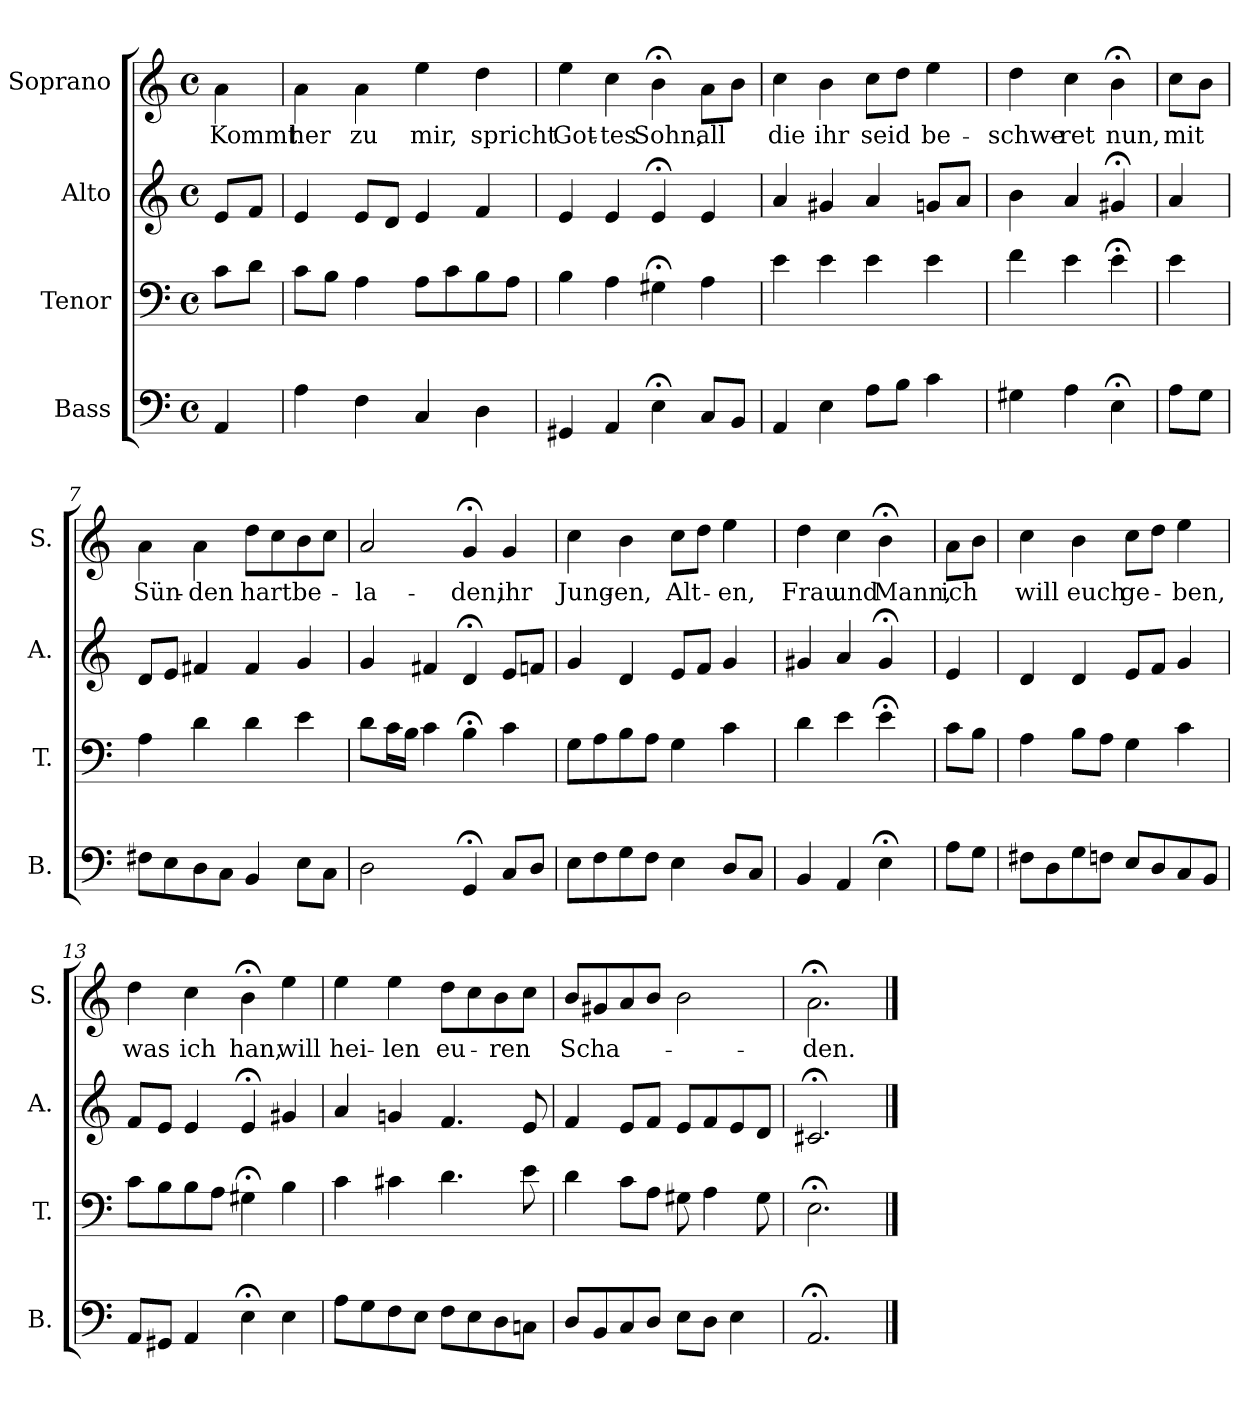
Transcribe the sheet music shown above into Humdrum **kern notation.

**kern	**kern	**kern	**kern	**text
*part4	*part3	*part2	*part1	*part1
*staff4	*staff3	*staff2	*staff1	*staff1
*I"Bass	*I"Tenor	*I"Alto	*I"Soprano	*
*I'B.	*I'T.	*I'A.	*I'S.	*
*clefF4	*clefF4	*clefG2	*clefG2	*
*k[]	*k[]	*k[]	*k[]	*
*M4/4	*M4/4	*M4/4	*M4/4	*
*met(c)	*met(c)	*met(c)	*met(c)	*
=1	=1	=1	=1	=1
!	!	!	!	!LO:LY:b
4AA/	8c\L	8e/L	4a\	Kommt
.	8d\J	8f/J	.	.
=2	=2	=2	=2	=2
!	!	!	!	!LO:LY:b
4A\	8c\L	4e/	4a\	her
.	8B\J	.	.	.
!	!	!	!	!LO:LY:b
4F\	4A\	8e/L	4a\	zu
.	.	8d/J	.	.
!	!	!	!	!LO:LY:b
4C/	8A\L	4e/	4ee\	mir,
.	8c\	.	.	.
!	!	!	!	!LO:LY:b
4D\	8B\	4f/	4dd\	spricht
.	8A\J	.	.	.
=3	=3	=3	=3	=3
!	!	!	!	!LO:LY:b
4GG#X/	4B\	4e/	4ee\	Got-
!	!	!	!	!LO:LY:b
4AA/	4A\	4e/	4cc\	-tes
!	!	!	!	!LO:LY:b
4E;<\	4G#X;<\	4e;</	4b;<\	Sohn,
!	!	!	!	!LO:LY:b
8C/L	4A\	4e/	8a\L	all
8BB/J	.	.	8b\J	.
=4	=4	=4	=4	=4
!	!	!	!	!LO:LY:b
4AA/	4e\	4a/	4cc\	die
!	!	!	!	!LO:LY:b
4E\	4e\	4g#X/	4b\	ihr
!	!	!	!	!LO:LY:b
8A\L	4e\	4a/	8cc\L	seid
8B\J	.	.	8dd\J	.
!	!	!	!	!LO:LY:b
4c\	4e\	8gn/L	4ee\	be-
.	.	8a/J	.	.
=5	=5	=5	=5	=5
!	!	!	!	!LO:LY:b
4G#X\	4f\	4b\	4dd\	-schwe-
!	!	!	!	!LO:LY:b
4A\	4e\	4a/	4cc\	-ret
!	!	!	!	!LO:LY:b
4E;<\	4e;<\	4g#X;</	4b;<\	nun,
!!LO:LB:g=z
=6	=6	=6	=6	=6
!	!	!	!	!LO:LY:b
8A\L	4e\	4a/	8cc\L	mit
8G\J	.	.	8b\J	.
=7	=7	=7	=7	=7
!	!	!	!	!LO:LY:b
8F#X\L	4A\	8d/L	4a\	Sün-
8E\	.	8e/J	.	.
!	!	!	!	!LO:LY:b
8D\	4d\	4f#X/	4a\	-den
8C\J	.	.	.	.
!	!	!	!	!LO:LY:b
4BB/	4d\	4f#/	8dd\L	hart
.	.	.	8cc\	.
!	!	!	!	!LO:LY:b
8E\L	4e\	4g/	8b\	be-
8C\J	.	.	8cc\J	.
=8	=8	=8	=8	=8
!	!	!	!	!LO:LY:b
2D\	8d\L	4g/	2a/	-la-
.	16c\L	.	.	.
.	16B\JJ	.	.	.
.	4c\	4f#X/	.	.
!	!	!	!	!LO:LY:b
4GG;</	4B;<\	4d;</	4g;</	-den,
!	!	!	!	!LO:LY:b
8C/L	4c\	8e/L	4g/	ihr
8D/J	.	8fn/J	.	.
=9	=9	=9	=9	=9
!	!	!	!	!LO:LY:b
8E\L	8G\L	4g/	4cc\	Jung-
8F\	8A\	.	.	.
!	!	!	!	!LO:LY:b
8G\	8B\	4d/	4b\	-en,
8F\J	8A\J	.	.	.
!	!	!	!	!LO:LY:b
4E\	4G\	8e/L	8cc\L	Alt-
.	.	8f/J	8dd\J	.
!	!	!	!	!LO:LY:b
8D/L	4c\	4g/	4ee\	-en,
8C/J	.	.	.	.
=10	=10	=10	=10	=10
!	!	!	!	!LO:LY:b
4BB/	4d\	4g#X/	4dd\	Frau
!	!	!	!	!LO:LY:b
4AA/	4e\	4a/	4cc\	und
!	!	!	!	!LO:LY:b
4E;<\	4e;<\	4g#;</	4b;<\	Mann,
!!LO:PB:g=z
=11	=11	=11	=11	=11
!	!	!	!	!LO:LY:b
8A\L	8c\L	4e/	8a\L	ich
8G\J	8B\J	.	8b\J	.
=12	=12	=12	=12	=12
!	!	!	!	!LO:LY:b
8F#X\L	4A\	4d/	4cc\	will
8D\	.	.	.	.
!	!	!	!	!LO:LY:b
8G\	8B\L	4d/	4b\	euch
8Fn\J	8A\J	.	.	.
!	!	!	!	!LO:LY:b
8E/L	4G\	8e/L	8cc\L	ge-
8D/	.	8f/J	8dd\J	.
!	!	!	!	!LO:LY:b
8C/	4c\	4g/	4ee\	-ben,
8BB/J	.	.	.	.
=13	=13	=13	=13	=13
!	!	!	!	!LO:LY:b
8AA/L	8c\L	8f/L	4dd\	was
8GG#X/J	8B\	8e/J	.	.
!	!	!	!	!LO:LY:b
4AA/	8B\	4e/	4cc\	ich
.	8A\J	.	.	.
!	!	!	!	!LO:LY:b
4E;<\	4G#X;<\	4e;</	4b;<\	han,
!	!	!	!	!LO:LY:b
4E\	4B\	4g#X/	4ee\	will
=14	=14	=14	=14	=14
!	!	!	!	!LO:LY:b
8A\L	4c\	4a/	4ee\	hei-
8G\	.	.	.	.
!	!	!	!	!LO:LY:b
8F\	4c#X\	4gn/	4ee\	-len
8E\J	.	.	.	.
!	!	!	!	!LO:LY:b
8F\L	4.d\	4.f/	8dd\L	eu-
8E\	.	.	8cc\	.
!	!	!	!	!LO:LY:b
8D\	.	.	8b\	-ren
8Cn\J	8e\	8e/	8cc\J	.
=15	=15	=15	=15	=15
!	!	!	!	!LO:LY:b
8D/L	4d\	4f/	8b/L	Scha-
8BB/	.	.	8g#X/	.
8C/	8c\L	8e/L	8a/	.
8D/J	8A\J	8f/J	8b/J	.
8E\L	8G#X\	8e/L	2b\	.
8D\J	4A\	8f/	.	.
4E\	.	8e/	.	.
.	8G#\	8d/J	.	.
=16	=16	=16	=16	=16
!	!	!	!	!LO:LY:b
2.AA;</	2.E;<\	2.c#X;</	2.a;<\	-den.
==	==	==	==	==
*-	*-	*-	*-	*-
